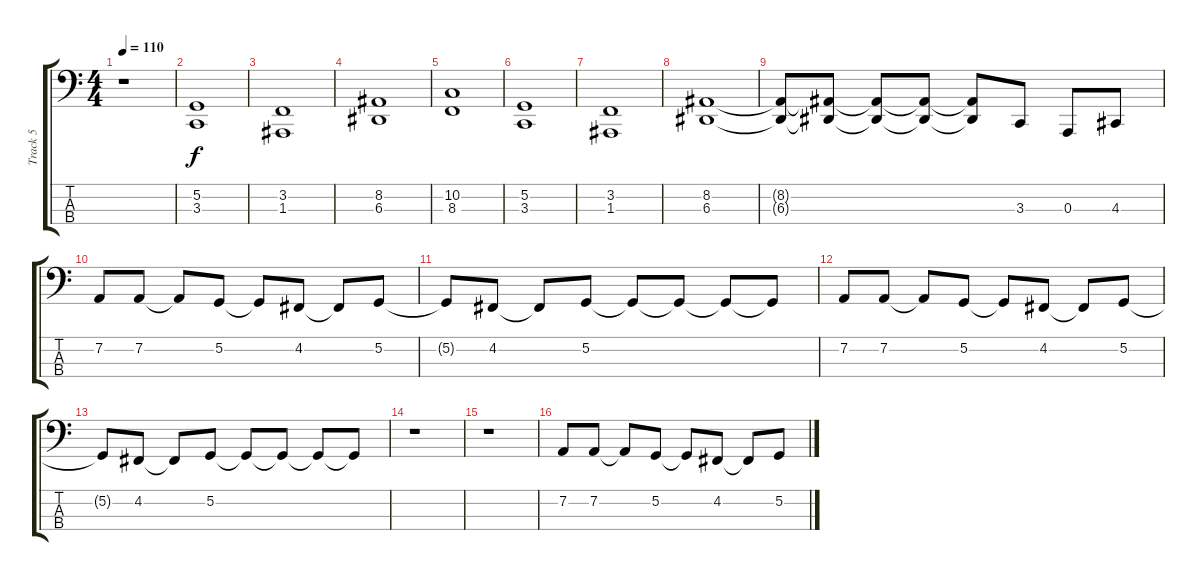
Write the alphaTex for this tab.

\track ("Track 5" "Track 5") {instrument tremolostrings}
\staff {score tabs}
\tuning (G2 D2 A1 E1) {hide}
\ts (4 4)
\tempo 110
\clef f4
\ks c
r.1{dy f} |
(5.2 3.3).1 |
(3.2 1.3).1 |
(8.2 6.3).1 |
(10.2 8.3).1 |
(5.2 3.3).1 |
(3.2 1.3).1 |
(8.2 6.3).1 |
(8.2{t} 6.3{t}).8 (8.2{t} 6.3{t}).8 (8.2{t} 6.3{t}).8 (8.2{t} 6.3{t}).8 (8.2{t} 6.3{t}).8 3.3.8 0.3.8 4.3.8 |
7.2.8 7.2.8 7.2{t}.8 5.2.8 5.2{t}.8 4.2.8 4.2{t}.8 5.2.8 |
5.2{t}.8 4.2.8 4.2{t}.8 5.2.8 5.2{t}.8 5.2{t}.8 5.2{t}.8 5.2{t}.8 |
7.2.8 7.2.8 7.2{t}.8 5.2.8 5.2{t}.8 4.2.8 4.2{t}.8 5.2.8 |
5.2{t}.8 4.2.8 4.2{t}.8 5.2.8 5.2{t}.8 5.2{t}.8 5.2{t}.8 5.2{t}.8 |
r.1 |
r.1 |
7.2.8 7.2.8 7.2{t}.8 5.2.8 5.2{t}.8 4.2.8 4.2{t}.8 5.2.8
